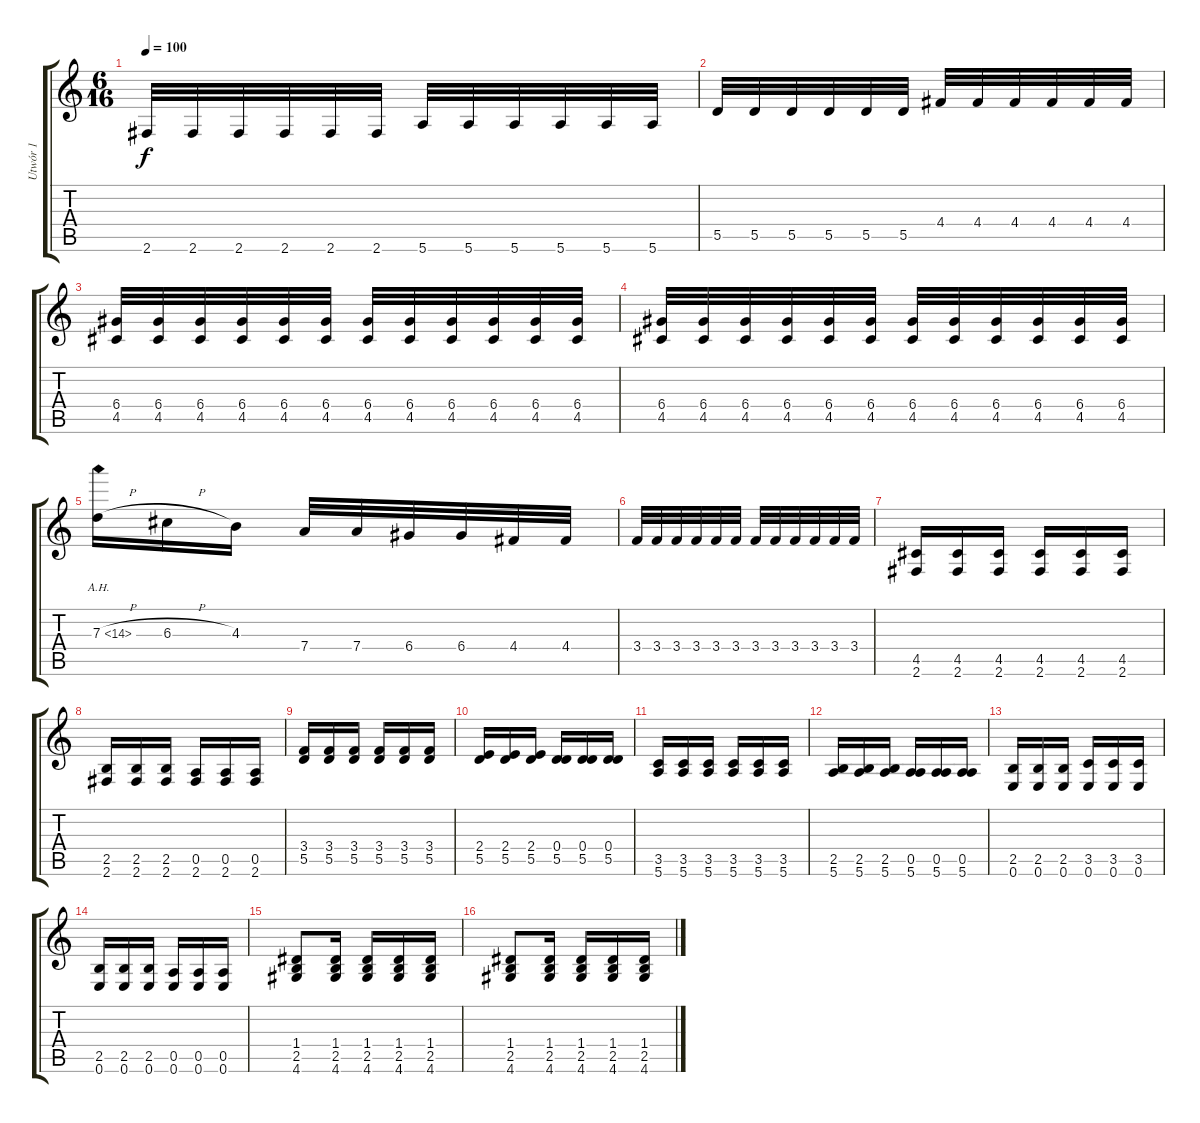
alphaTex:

\track ("Utwór 1" "Utwór 1") {instrument distortionguitar}
\staff {score tabs}
\tuning (E4 B3 G3 D3 A2 E2) {hide}
\ts (6 16)
\tempo 100
\clef g2
\ks c
2.6.32{dy f} 2.6.32 2.6.32 2.6.32 2.6.32 2.6.32 5.6.32 5.6.32 5.6.32 5.6.32 5.6.32 5.6.32 |
5.5.32 5.5.32 5.5.32 5.5.32 5.5.32 5.5.32 4.4.32 4.4.32 4.4.32 4.4.32 4.4.32 4.4.32 |
(6.4 4.5).32 (6.4 4.5).32 (6.4 4.5).32 (6.4 4.5).32 (6.4 4.5).32 (6.4 4.5).32 (6.4 4.5).32 (6.4 4.5).32 (6.4 4.5).32 (6.4 4.5).32 (6.4 4.5).32 (6.4 4.5).32 |
(6.4 4.5).32 (6.4 4.5).32 (6.4 4.5).32 (6.4 4.5).32 (6.4 4.5).32 (6.4 4.5).32 (6.4 4.5).32 (6.4 4.5).32 (6.4 4.5).32 (6.4 4.5).32 (6.4 4.5).32 (6.4 4.5).32 |
7.3{ah 7 h}.16 6.3{h}.16 4.3.16 7.4.32 7.4.32 6.4.32 6.4.32 4.4.32 4.4.32 |
3.4.32 3.4.32 3.4.32 3.4.32 3.4.32 3.4.32 3.4.32 3.4.32 3.4.32 3.4.32 3.4.32 3.4.32 |
(4.5 2.6).16 (4.5 2.6).16 (4.5 2.6).16 (4.5 2.6).16 (4.5 2.6).16 (4.5 2.6).16 |
(2.5 2.6).16 (2.5 2.6).16 (2.5 2.6).16 (0.5 2.6).16 (0.5 2.6).16 (0.5 2.6).16 |
(3.4 5.5).16 (3.4 5.5).16 (3.4 5.5).16 (3.4 5.5).16 (3.4 5.5).16 (3.4 5.5).16 |
(2.4 5.5).16 (2.4 5.5).16 (2.4 5.5).16 (0.4 5.5).16 (0.4 5.5).16 (0.4 5.5).16 |
(3.5 5.6).16 (3.5 5.6).16 (3.5 5.6).16 (3.5 5.6).16 (3.5 5.6).16 (3.5 5.6).16 |
(2.5 5.6).16 (2.5 5.6).16 (2.5 5.6).16 (0.5 5.6).16 (0.5 5.6).16 (0.5 5.6).16 |
(2.5 0.6).16 (2.5 0.6).16 (2.5 0.6).16 (3.5 0.6).16 (3.5 0.6).16 (3.5 0.6).16 |
(2.5 0.6).16 (2.5 0.6).16 (2.5 0.6).16 (0.5 0.6).16 (0.5 0.6).16 (0.5 0.6).16 |
(1.4 2.5 4.6).8 (1.4 2.5 4.6).16 (1.4 2.5 4.6).16 (1.4 2.5 4.6).16 (1.4 2.5 4.6).16 |
(1.4 2.5 4.6).8 (1.4 2.5 4.6).16 (1.4 2.5 4.6).16 (1.4 2.5 4.6).16 (1.4 2.5 4.6).16
